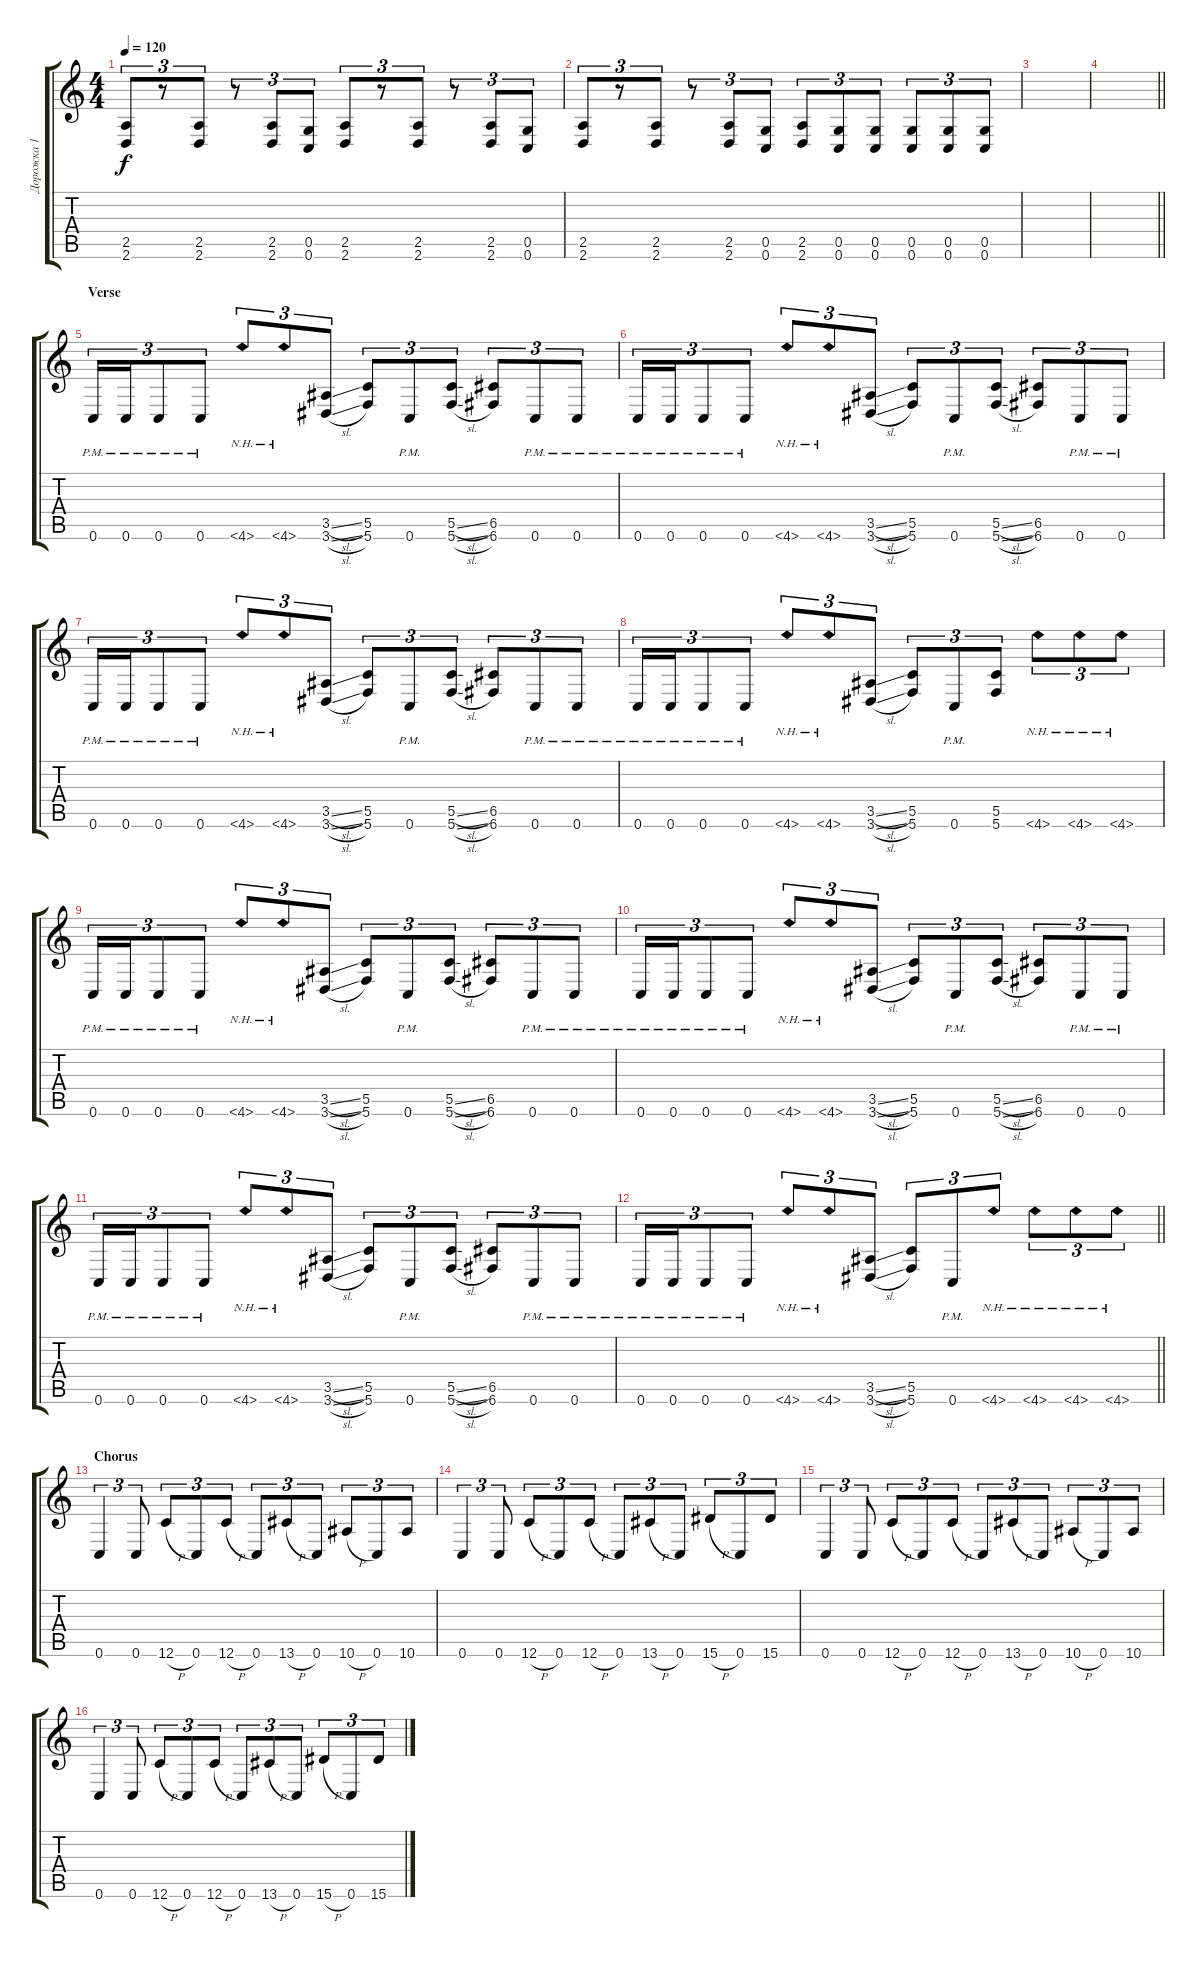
\track ("Дорожка 1" "Дорожка 1") {instrument distortionguitar}
\staff {score tabs}
\tuning (D4 A3 F3 C3 G2 C2) {hide}
\ts (4 4)
\tempo 120
\clef g2
\ks c
(2.5 2.6).8{tu (3 2) dy f} r.8{tu (3 2)} (2.5 2.6).8{tu (3 2)} r.8{tu (3 2)} (2.5 2.6).8{tu (3 2)} (0.5 0.6).8{tu (3 2)} (2.5 2.6).8{tu (3 2)} r.8{tu (3 2)} (2.5 2.6).8{tu (3 2)} r.8{tu (3 2)} (2.5 2.6).8{tu (3 2)} (0.5 0.6).8{tu (3 2)} |
(2.5 2.6).8{tu (3 2)} r.8{tu (3 2)} (2.5 2.6).8{tu (3 2)} r.8{tu (3 2)} (2.5 2.6).8{tu (3 2)} (0.5 0.6).8{tu (3 2)} (2.5 2.6).8{tu (3 2)} (0.5 0.6).8{tu (3 2)} (0.5 0.6).8{tu (3 2)} (0.5 0.6).8{tu (3 2)} (0.5 0.6).8{tu (3 2)} (0.5 0.6).8{tu (3 2)} |
|
\barLineRight lightlight
|
\section ("" "Verse")
0.6{pm}.16{tu (3 2)} 0.6{pm}.16{tu (3 2)} 0.6{pm}.8{tu (3 2)} 0.6{pm}.8{tu (3 2)} 4.6{nh}.8{tu (3 2)} 4.6{nh}.8{tu (3 2)} (3.5{sl} 3.6{sl}).8{tu (3 2)} (5.5 5.6).8{tu (3 2)} 0.6{pm}.8{tu (3 2)} (5.5{sl} 5.6{sl}).8{tu (3 2)} (6.5 6.6).8{tu (3 2)} 0.6{pm}.8{tu (3 2)} 0.6{pm}.8{tu (3 2)} |
0.6{pm}.16{tu (3 2)} 0.6{pm}.16{tu (3 2)} 0.6{pm}.8{tu (3 2)} 0.6{pm}.8{tu (3 2)} 4.6{nh}.8{tu (3 2)} 4.6{nh}.8{tu (3 2)} (3.5{sl} 3.6{sl}).8{tu (3 2)} (5.5 5.6).8{tu (3 2)} 0.6{pm}.8{tu (3 2)} (5.5{sl} 5.6{sl}).8{tu (3 2)} (6.5 6.6).8{tu (3 2)} 0.6{pm}.8{tu (3 2)} 0.6{pm}.8{tu (3 2)} |
0.6{pm}.16{tu (3 2)} 0.6{pm}.16{tu (3 2)} 0.6{pm}.8{tu (3 2)} 0.6{pm}.8{tu (3 2)} 4.6{nh}.8{tu (3 2)} 4.6{nh}.8{tu (3 2)} (3.5{sl} 3.6{sl}).8{tu (3 2)} (5.5 5.6).8{tu (3 2)} 0.6{pm}.8{tu (3 2)} (5.5{sl} 5.6{sl}).8{tu (3 2)} (6.5 6.6).8{tu (3 2)} 0.6{pm}.8{tu (3 2)} 0.6{pm}.8{tu (3 2)} |
0.6{pm}.16{tu (3 2)} 0.6{pm}.16{tu (3 2)} 0.6{pm}.8{tu (3 2)} 0.6{pm}.8{tu (3 2)} 4.6{nh}.8{tu (3 2)} 4.6{nh}.8{tu (3 2)} (3.5{sl} 3.6{sl}).8{tu (3 2)} (5.5 5.6).8{tu (3 2)} 0.6{pm}.8{tu (3 2)} (5.5 5.6).8{tu (3 2)} 4.6{nh}.8{tu (3 2)} 4.6{nh}.8{tu (3 2)} 4.6{nh}.8{tu (3 2)} |
0.6{pm}.16{tu (3 2)} 0.6{pm}.16{tu (3 2)} 0.6{pm}.8{tu (3 2)} 0.6{pm}.8{tu (3 2)} 4.6{nh}.8{tu (3 2)} 4.6{nh}.8{tu (3 2)} (3.5{sl} 3.6{sl}).8{tu (3 2)} (5.5 5.6).8{tu (3 2)} 0.6{pm}.8{tu (3 2)} (5.5{sl} 5.6{sl}).8{tu (3 2)} (6.5 6.6).8{tu (3 2)} 0.6{pm}.8{tu (3 2)} 0.6{pm}.8{tu (3 2)} |
0.6{pm}.16{tu (3 2)} 0.6{pm}.16{tu (3 2)} 0.6{pm}.8{tu (3 2)} 0.6{pm}.8{tu (3 2)} 4.6{nh}.8{tu (3 2)} 4.6{nh}.8{tu (3 2)} (3.5{sl} 3.6{sl}).8{tu (3 2)} (5.5 5.6).8{tu (3 2)} 0.6{pm}.8{tu (3 2)} (5.5{sl} 5.6{sl}).8{tu (3 2)} (6.5 6.6).8{tu (3 2)} 0.6{pm}.8{tu (3 2)} 0.6{pm}.8{tu (3 2)} |
0.6{pm}.16{tu (3 2)} 0.6{pm}.16{tu (3 2)} 0.6{pm}.8{tu (3 2)} 0.6{pm}.8{tu (3 2)} 4.6{nh}.8{tu (3 2)} 4.6{nh}.8{tu (3 2)} (3.5{sl} 3.6{sl}).8{tu (3 2)} (5.5 5.6).8{tu (3 2)} 0.6{pm}.8{tu (3 2)} (5.5{sl} 5.6{sl}).8{tu (3 2)} (6.5 6.6).8{tu (3 2)} 0.6{pm}.8{tu (3 2)} 0.6{pm}.8{tu (3 2)} |
\barLineRight lightlight
0.6{pm}.16{tu (3 2)} 0.6{pm}.16{tu (3 2)} 0.6{pm}.8{tu (3 2)} 0.6{pm}.8{tu (3 2)} 4.6{nh}.8{tu (3 2)} 4.6{nh}.8{tu (3 2)} (3.5{sl} 3.6{sl}).8{tu (3 2)} (5.5 5.6).8{tu (3 2)} 0.6{pm}.8{tu (3 2)} 4.6{nh}.8{tu (3 2)} 4.6{nh}.8{tu (3 2)} 4.6{nh}.8{tu (3 2)} 4.6{nh}.8{tu (3 2)} |
\section ("" "Chorus")
0.6.4{tu (3 2)} 0.6.8{tu (3 2)} 12.6{h}.8{tu (3 2)} 0.6.8{tu (3 2)} 12.6{h}.8{tu (3 2)} 0.6.8{tu (3 2)} 13.6{h}.8{tu (3 2)} 0.6.8{tu (3 2)} 10.6{h}.8{tu (3 2)} 0.6.8{tu (3 2)} 10.6.8{tu (3 2)} |
0.6.4{tu (3 2)} 0.6.8{tu (3 2)} 12.6{h}.8{tu (3 2)} 0.6.8{tu (3 2)} 12.6{h}.8{tu (3 2)} 0.6.8{tu (3 2)} 13.6{h}.8{tu (3 2)} 0.6.8{tu (3 2)} 15.6{h}.8{tu (3 2)} 0.6.8{tu (3 2)} 15.6.8{tu (3 2)} |
0.6.4{tu (3 2)} 0.6.8{tu (3 2)} 12.6{h}.8{tu (3 2)} 0.6.8{tu (3 2)} 12.6{h}.8{tu (3 2)} 0.6.8{tu (3 2)} 13.6{h}.8{tu (3 2)} 0.6.8{tu (3 2)} 10.6{h}.8{tu (3 2)} 0.6.8{tu (3 2)} 10.6.8{tu (3 2)} |
0.6.4{tu (3 2)} 0.6.8{tu (3 2)} 12.6{h}.8{tu (3 2)} 0.6.8{tu (3 2)} 12.6{h}.8{tu (3 2)} 0.6.8{tu (3 2)} 13.6{h}.8{tu (3 2)} 0.6.8{tu (3 2)} 15.6{h}.8{tu (3 2)} 0.6.8{tu (3 2)} 15.6.8{tu (3 2)}
